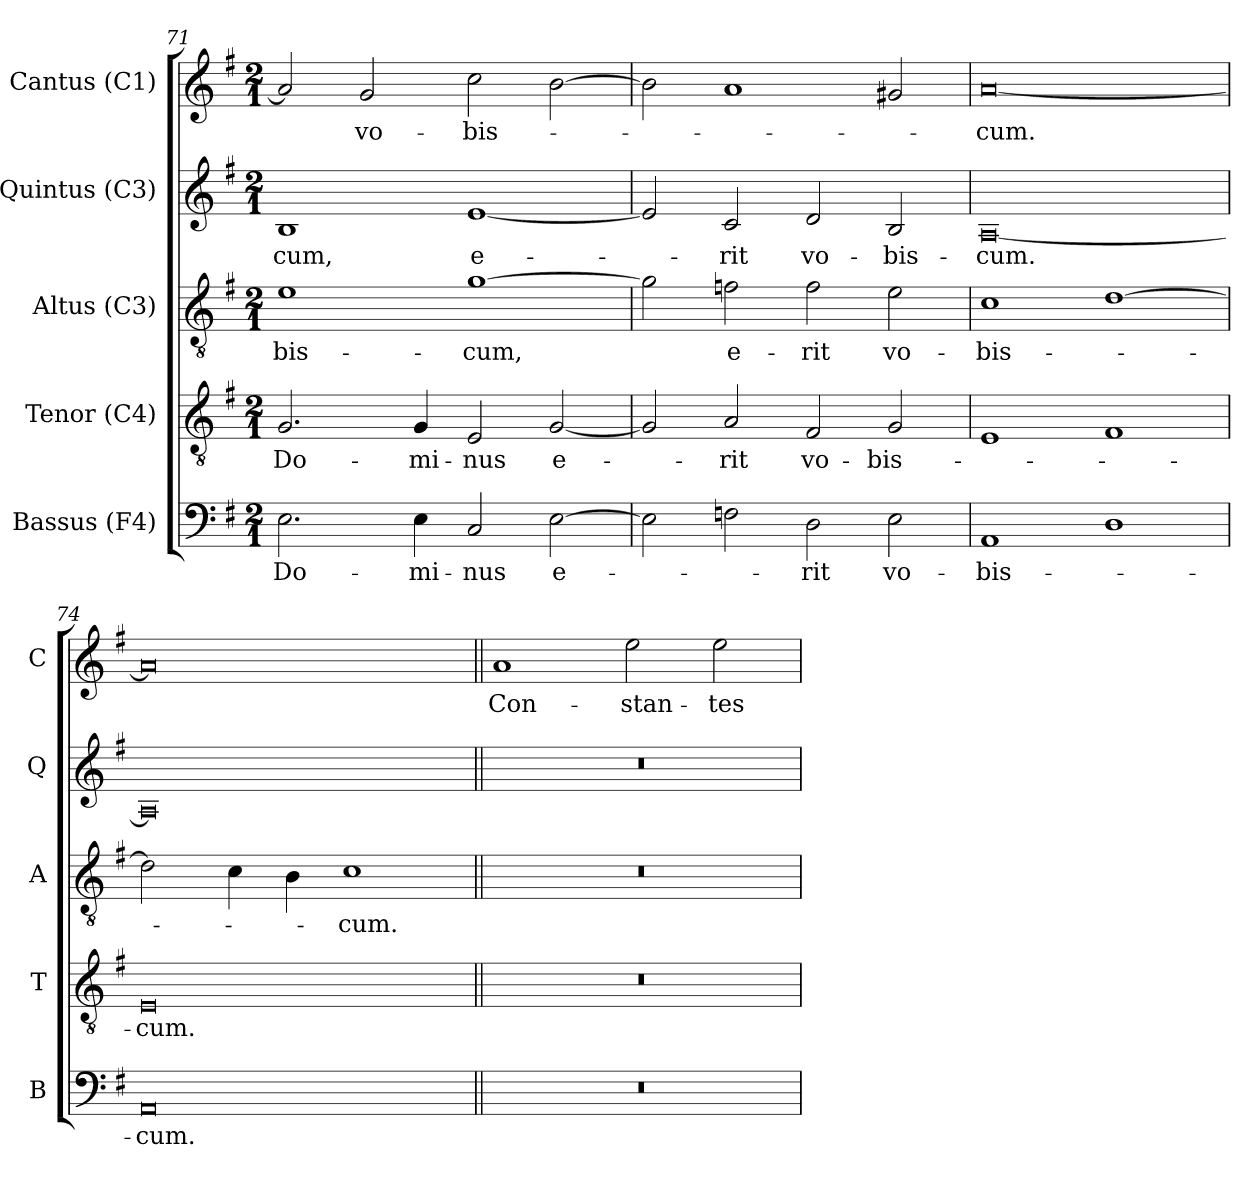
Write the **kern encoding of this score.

**kern	**text	**kern	**text	**kern	**text	**kern	**text	**kern	**text
*part5	*part5	*part4	*part4	*part3	*part3	*part2	*part2	*part1	*part1
*staff5	*staff5	*staff4	*staff4	*staff3	*staff3	*staff2	*staff2	*staff1	*staff1
*I"Bassus (F4)	*	*I"Tenor (C4)	*	*I"Altus (C3)	*	*I"Quintus (C3)	*	*I"Cantus (C1)	*
*I'B	*	*I'T	*	*I'A	*	*I'Q	*	*I'C	*
*clefF4	*	*clefGv2	*	*clefGv2	*	*clefG2	*	*clefG2	*
*k[f#]	*	*k[f#]	*	*k[f#]	*	*k[f#]	*	*k[f#]	*
*G:	*	*G:	*	*G:	*	*G:	*	*G:	*
*M2/1	*	*M2/1	*	*M2/1	*	*M2/1	*	*M2/1	*
=71	=71	=71	=71	=71	=71	=71	=71	=71	=71
!	!LO:LY:b:color=#000000	!	!	!	!	!	!	!	!
!	!	!	!LO:LY:b:color=#000000	!	!	!	!	!	!
!	!	!	!	!	!LO:LY:b:color=#000000	!	!	!	!
!	!	!	!	!	!	!	!LO:LY:b:color=#000000	!	!
2.Ei\	Do-	2.Gi/	Do-	1ei	-bis-	1Bi	-cum,	2ai/]	.
!	!	!	!	!	!	!	!	!	!LO:LY:b:color=#000000
.	.	.	.	.	.	.	.	2gi/	vo-
!	!LO:LY:b:color=#000000	!	!	!	!	!	!	!	!
!	!	!	!LO:LY:b:color=#000000	!	!	!	!	!	!
4Ei\	-mi-	4Gi/	-mi-	.	.	.	.	.	.
!	!LO:LY:b:color=#000000	!	!	!	!	!	!	!	!
!	!	!	!LO:LY:b:color=#000000	!	!	!	!	!	!
!	!	!	!	!	!LO:LY:b:color=#000000	!	!	!	!
!	!	!	!	!	!	!	!LO:LY:b:color=#000000	!	!
!	!	!	!	!	!	!	!	!	!LO:LY:b:color=#000000
2Ci/	-nus	2Ei/	-nus	[1gi	-cum,	[1ei	e-	2cci\	-bis-
!	!LO:LY:b:color=#000000	!	!	!	!	!	!	!	!
!	!	!	!LO:LY:b:color=#000000	!	!	!	!	!	!
[2Ei\	e-	[2Gi/	e-	.	.	.	.	[2bi\	.
=72	=72	=72	=72	=72	=72	=72	=72	=72	=72
2Ei\]	.	2Gi/]	.	2gi\]	.	2ei/]	.	2bi\]	.
!	!	!	!LO:LY:b:color=#000000	!	!	!	!	!	!
!	!	!	!	!	!LO:LY:b:color=#000000	!	!	!	!
!	!	!	!	!	!	!	!LO:LY:b:color=#000000	!	!
2Fni\	.	2Ai/	-rit	2fni\	e-	2ci/	-rit	1ai	.
!	!LO:LY:b:color=#000000	!	!	!	!	!	!	!	!
!	!	!	!LO:LY:b:color=#000000	!	!	!	!	!	!
!	!	!	!	!	!LO:LY:b:color=#000000	!	!	!	!
!	!	!	!	!	!	!	!LO:LY:b:color=#000000	!	!
2Di\	-rit	2F#i/	vo-	2fi\	-rit	2di/	vo-	.	.
!	!LO:LY:b:color=#000000	!	!	!	!	!	!	!	!
!	!	!	!LO:LY:b:color=#000000	!	!	!	!	!	!
!	!	!	!	!	!LO:LY:b:color=#000000	!	!	!	!
!	!	!	!	!	!	!	!LO:LY:b:color=#000000	!	!
2Ei\	vo-	2Gi/	-bis-	2ei\	vo-	2Bi/	-bis-	2g#i/	.
=73	=73	=73	=73	=73	=73	=73	=73	=73	=73
!	!LO:LY:b:color=#000000	!	!	!	!	!	!	!	!
!	!	!	!	!	!LO:LY:b:color=#000000	!	!	!	!
!	!	!	!	!	!	!	!LO:LY:b:color=#000000	!	!
!	!	!	!	!	!	!	!	!	!LO:LY:b:color=#000000
1AAi	-bis-	1Ei	.	1ci	-bis-	[0Ai	-cum.	[0ai	-cum.
1Di	.	1F#i	.	[1di	.	.	.	.	.
=74	=74	=74	=74	=74	=74	=74	=74	=74	=74
!	!LO:LY:b:color=#000000	!	!	!	!	!	!	!	!
!	!	!	!LO:LY:b:color=#000000	!	!	!	!	!	!
0AAi	-cum.	0Ei	-cum.	2di\]	.	0Ai]	.	0ai]	.
.	.	.	.	4ci\	.	.	.	.	.
.	.	.	.	4Bi\	.	.	.	.	.
!	!	!	!	!	!LO:LY:b:color=#000000	!	!	!	!
.	.	.	.	1ci	-cum.	.	.	.	.
!!LO:PB:g=z
=75||	=75||	=75||	=75||	=75||	=75||	=75||	=75||	=75||	=75||
!LO:N:vis=1	!	!LO:N:vis=1	!	!LO:N:vis=1	!	!LO:N:vis=1	!	!	!
!	!	!	!	!	!	!	!	!	!LO:LY:b:color=#000000
0r	.	0r	.	0r	.	0r	.	1ai	Con-
!	!	!	!	!	!	!	!	!	!LO:LY:b:color=#000000
.	.	.	.	.	.	.	.	2eei\	-stan-
!	!	!	!	!	!	!	!	!	!LO:LY:b:color=#000000
.	.	.	.	.	.	.	.	2eei\	-tes
=	=	=	=	=	=	=	=	=	=
*-	*-	*-	*-	*-	*-	*-	*-	*-	*-
